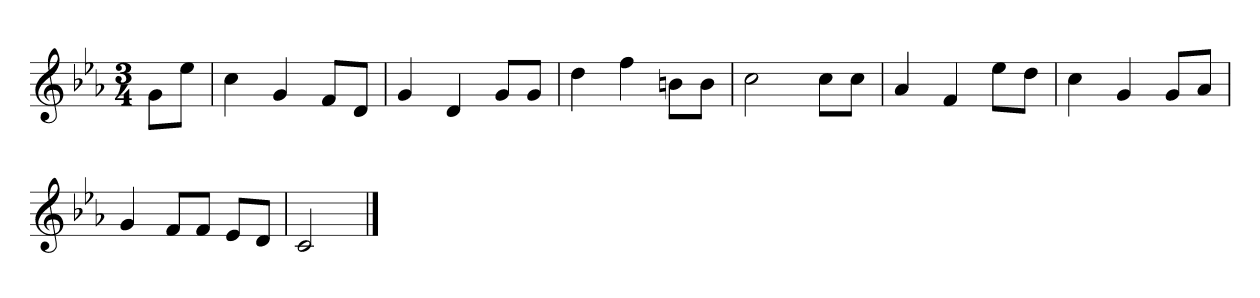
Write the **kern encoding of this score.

**kern
*part1
*staff1
*clefG2
*k[b-e-a-]
*M3/4
*MM100
=
8g\L
8ee-\J
=
4cc
4g
8f/L
8d/J
=
4g
4d
8g/L
8g/J
=
4dd
4ff
8bn\L
8b\J
=
2cc
8cc\L
8cc\J
=
4a-
4f
8ee-\L
8dd\J
=
4cc
4g
8g/L
8a-/J
=
4g
8f/L
8f/J
8e-/L
8d/J
=
2c
==
*-
